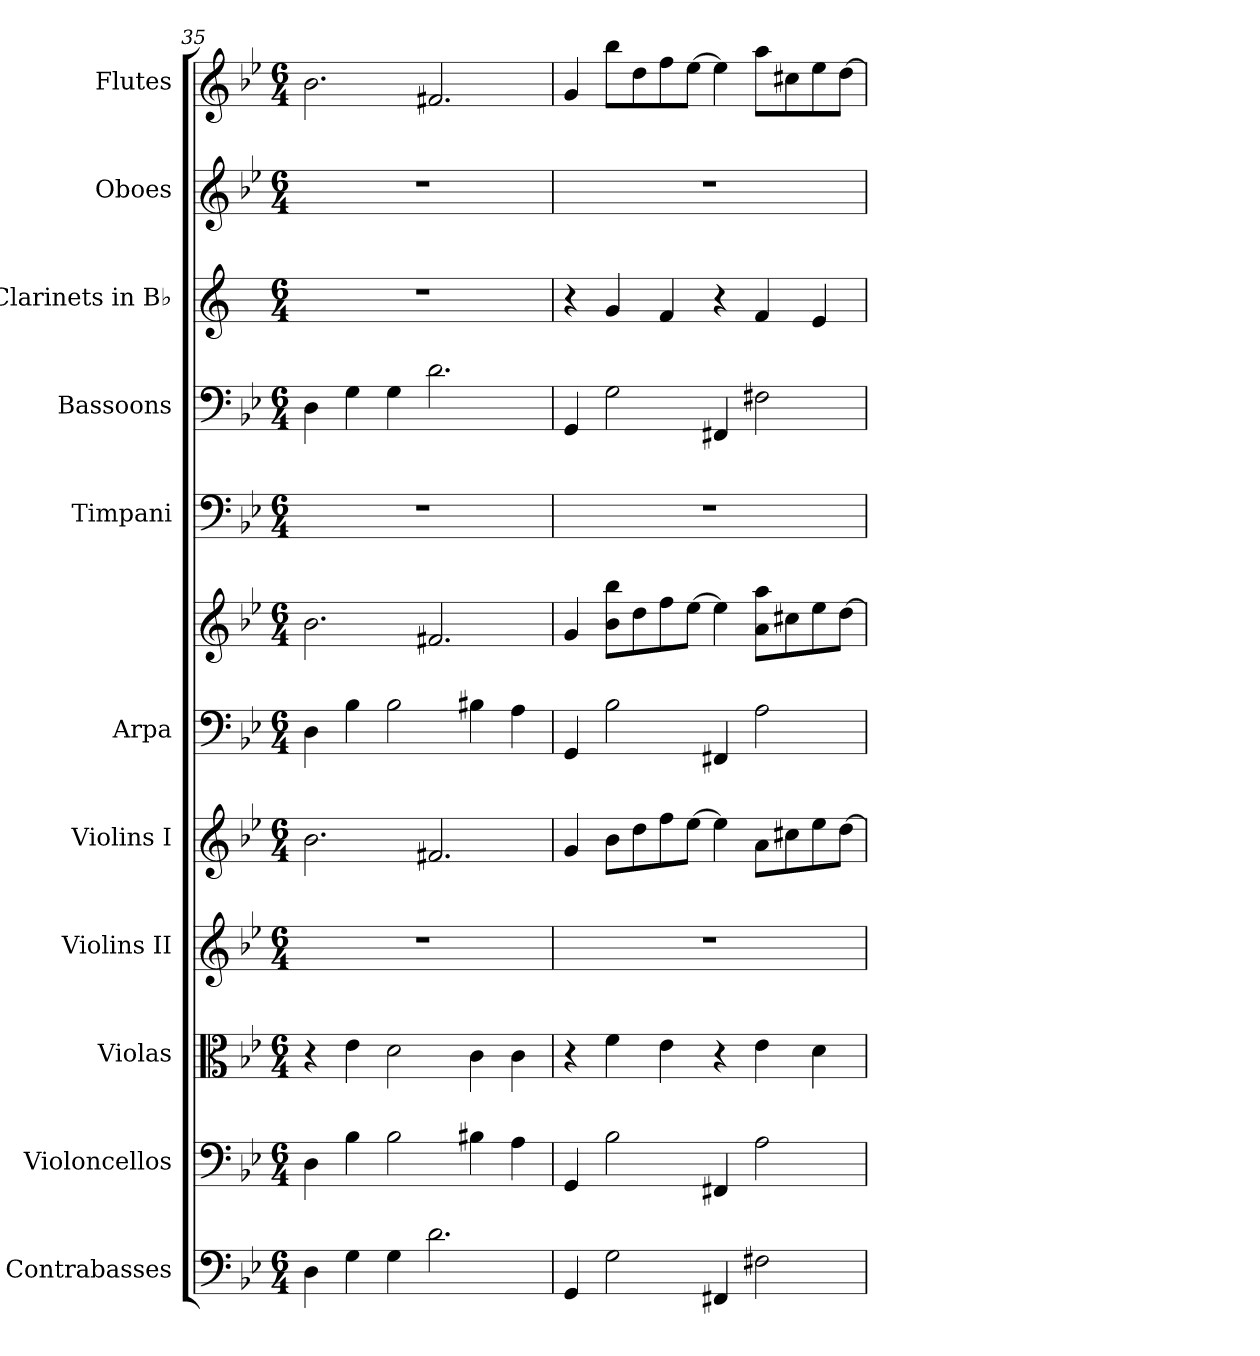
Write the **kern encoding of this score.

**kern	**kern	**kern	**kern	**kern	**kern	**kern	**kern	**kern	**kern	**kern	**kern
*part11	*part10	*part9	*part8	*part7	*part6	*part6	*part5	*part4	*part3	*part2	*part1
*staff12	*staff11	*staff10	*staff9	*staff8	*staff7	*staff6	*staff5	*staff4	*staff3	*staff2	*staff1
*I"Contrabasses	*I"Violoncellos	*I"Violas	*I"Violins II	*I"Violins I	*I"Arpa	*	*I"Timpani	*I"Bassoons	*I"Clarinets in B♭	*I"Oboes	*I"Flutes
*I'Cb.	*I'Vc.	*I'Vla.	*I'Vln. II	*I'Vln. I	*I'Arp.	*	*I'Timp.	*I'Bsn.	*	*I'Ob.	*I'Fl.
*clefF4	*clefF4	*clefC3	*clefG2	*clefG2	*clefF4	*clefG2	*clefF4	*clefF4	*clefG2	*clefG2	*clefG2
*ITrd7c12	*	*	*	*	*	*	*	*	*ITrd1c2	*	*
*k[b-e-]	*k[b-e-]	*k[b-e-]	*k[b-e-]	*k[b-e-]	*k[b-e-]	*k[b-e-]	*k[b-e-]	*k[b-e-]	*k[b-e-]	*k[b-e-]	*k[b-e-]
*M6/4	*M6/4	*M6/4	*M6/4	*M6/4	*M6/4	*M6/4	*M6/4	*M6/4	*M6/4	*M6/4	*M6/4
=35	=35	=35	=35	=35	=35	=35	=35	=35	=35	=35	=35
4DD\	4D\	4r	1.r	2.b-\	4D\	2.b-\	1.r	4D\	1.r	1.r	2.b-\
4GG\	4B-\	4e-\	.	.	4B-\	.	.	4G\	.	.	.
4GG\	2B-\	2d\	.	.	2B-\	.	.	4G\	.	.	.
2.D\	.	.	.	2.f#X/	.	2.f#X/	.	2.d\	.	.	2.f#X/
.	4B#X\	4c\	.	.	4B#X\	.	.	.	.	.	.
.	4A\	4c\	.	.	4A\	.	.	.	.	.	.
=36	=36	=36	=36	=36	=36	=36	=36	=36	=36	=36	=36
4GGG/	4GG/	4r	1.r	4g/	4GG/	4g/	1.r	4GG/	4r	1.r	4g/
2GG\	2B-\	4f\	.	8b-\L	2B-\	8b-\ 8bb-\L	.	2G\	4f/	.	8bb-\L
.	.	.	.	8dd\	.	8dd\	.	.	.	.	8dd\
.	.	4e-\	.	8ff\	.	8ff\	.	.	4e-/	.	8ff\
.	.	.	.	[8ee-\J	.	[8ee-\J	.	.	.	.	[8ee-\J
4FFF#X/	4FF#X/	4r	.	4ee-\]	4FF#X/	4ee-\]	.	4FF#X/	4r	.	4ee-\]
2FF#X\	2A\	4e-\	.	8a\L	2A\	8a\ 8aa\L	.	2F#X\	4e-/	.	8aa\L
.	.	.	.	8cc#X\	.	8cc#X\	.	.	.	.	8cc#X\
.	.	4d\	.	8ee-\	.	8ee-\	.	.	4d/	.	8ee-\
.	.	.	.	[8dd\J	.	[8dd\J	.	.	.	.	[8dd\J
=	=	=	=	=	=	=	=	=	=	=	=
*-	*-	*-	*-	*-	*-	*-	*-	*-	*-	*-	*-
